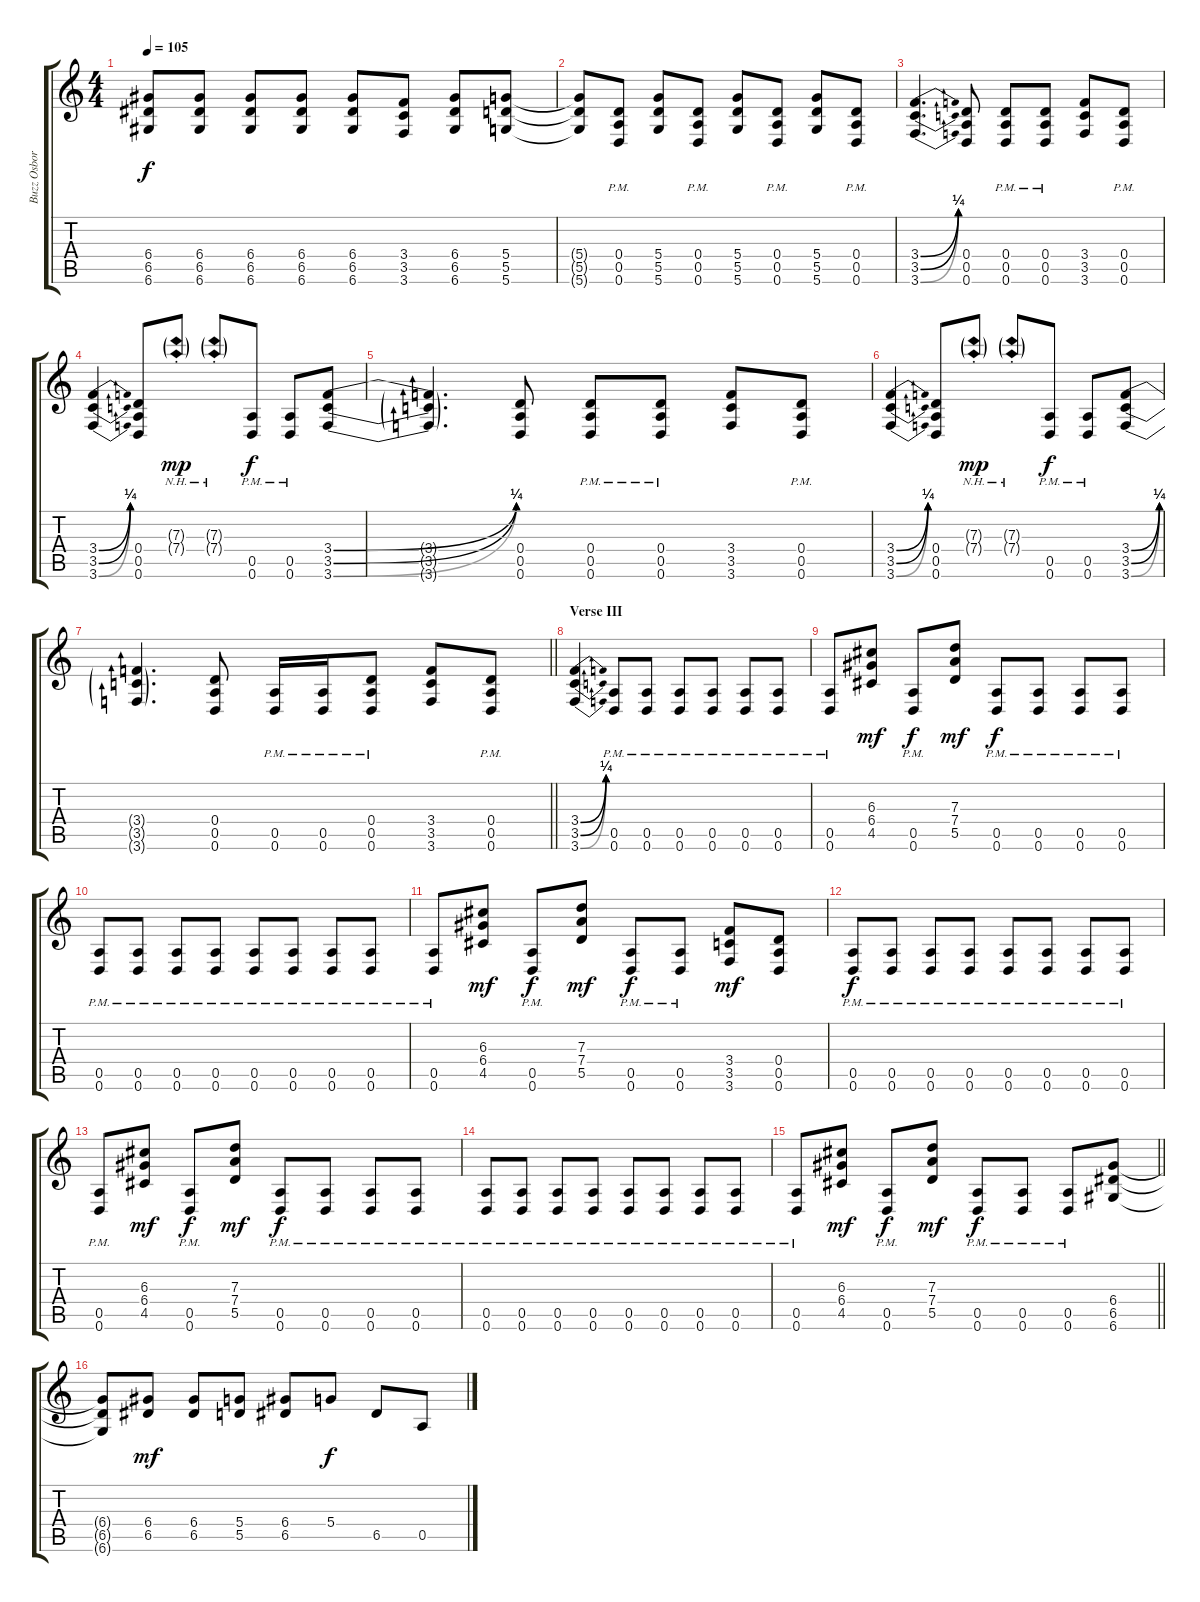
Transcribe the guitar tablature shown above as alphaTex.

\track ("Buzz Osborne" "Buzz Osbor") {instrument distortionguitar}
\staff {score tabs}
\tuning (E4 B3 G3 D3 A2 D2) {hide}
\ts (4 4)
\tempo 105
\clef g2
\ks c
(6.4{t} 6.5{t} 6.6{t}).8{dy f} (6.4 6.5 6.6).8 (6.4 6.5 6.6).8 (6.4 6.5 6.6).8 (6.4 6.5 6.6).8 (3.4 3.5 3.6).8 (6.4 6.5 6.6).8 (5.4 5.5 5.6).8 |
(5.4{t} 5.5{t} 5.6{t}).8 (0.4{pm} 0.5{pm} 0.6{pm}).8 (5.4 5.5 5.6).8 (0.4{pm} 0.5{pm} 0.6{pm}).8 (5.4 5.5 5.6).8 (0.4{pm} 0.5{pm} 0.6{pm}).8 (5.4 5.5 5.6).8 (0.4{pm} 0.5{pm} 0.6{pm}).8 |
(3.4{be (bend 0 0 60 1)} 3.5{be (bend 0 0 60 1)} 3.6{be (bend 0 0 60 1)}).4{d} (0.4 0.5 0.6).8 (0.4{pm} 0.5{pm} 0.6{pm}).8 (0.4{pm} 0.5{pm} 0.6{pm}).8 (3.4 3.5 3.6).8 (0.4{pm} 0.5{pm} 0.6{pm}).8 |
(3.4{be (bend 0 0 60 1)} 3.5{be (bend 0 0 60 1)} 3.6{be (bend 0 0 60 1)}).4 (0.4 0.5 0.6).8 (7.3{nh g st} 7.4{nh g st}).8{dy mp} (7.3{nh g st} 7.4{nh g st}).8 (0.5{pm} 0.6{pm}).8{dy f} (0.5{pm} 0.6{pm}).8 (3.4{be (bend 0 0 60 1)} 3.5{be (bend 0 0 60 1)} 3.6{be (bend 0 0 60 1)}).8 |
(3.4{t} 3.5{t} 3.6{t}).4{d} (0.4 0.5 0.6).8 (0.4{pm} 0.5{pm} 0.6{pm}).8 (0.4{pm} 0.5{pm} 0.6{pm}).8 (3.4 3.5 3.6).8 (0.4{pm} 0.5{pm} 0.6{pm}).8 |
(3.4{be (bend 0 0 60 1)} 3.5{be (bend 0 0 60 1)} 3.6{be (bend 0 0 60 1)}).4 (0.4 0.5 0.6).8 (7.3{nh g st} 7.4{nh g st}).8{dy mp} (7.3{nh g st} 7.4{nh g st}).8 (0.5{pm} 0.6{pm}).8{dy f} (0.5{pm} 0.6{pm}).8 (3.4{be (bend 0 0 60 1)} 3.5{be (bend 0 0 60 1)} 3.6{be (bend 0 0 60 1)}).8 |
\barLineRight lightlight
(3.4{t} 3.5{t} 3.6{t}).4{d} (0.4 0.5 0.6).8 (0.5{pm} 0.6{pm}).16 (0.5{pm} 0.6{pm}).16 (0.4{pm} 0.5{pm} 0.6{pm}).8 (3.4 3.5 3.6).8 (0.4{pm} 0.5{pm} 0.6{pm}).8 |
\section ("" "Verse III")
(3.4{be (bend 0 0 60 1)} 3.5{be (bend 0 0 60 1)} 3.6{be (bend 0 0 60 1)}).4 (0.5{pm} 0.6{pm}).8 (0.5{pm} 0.6{pm}).8 (0.5{pm} 0.6{pm}).8 (0.5{pm} 0.6{pm}).8 (0.5{pm} 0.6{pm}).8 (0.5{pm} 0.6{pm}).8 |
(0.5{pm} 0.6{pm}).8 (6.3 6.4 4.5).8{dy mf} (0.5{pm} 0.6{pm}).8{dy f} (7.3 7.4 5.5).8{dy mf} (0.5{pm} 0.6{pm}).8{dy f} (0.5{pm} 0.6{pm}).8 (0.5{pm} 0.6{pm}).8 (0.5{pm} 0.6{pm}).8 |
(0.5{pm} 0.6{pm}).8 (0.5{pm} 0.6{pm}).8 (0.5{pm} 0.6{pm}).8 (0.5{pm} 0.6{pm}).8 (0.5{pm} 0.6{pm}).8 (0.5{pm} 0.6{pm}).8 (0.5{pm} 0.6{pm}).8 (0.5{pm} 0.6{pm}).8 |
(0.5{pm} 0.6{pm}).8 (6.3 6.4 4.5).8{dy mf} (0.5{pm} 0.6{pm}).8{dy f} (7.3 7.4 5.5).8{dy mf} (0.5{pm} 0.6{pm}).8{dy f} (0.5{pm} 0.6{pm}).8 (3.4 3.5 3.6).8{dy mf} (0.4 0.5 0.6).8 |
(0.5{pm} 0.6{pm}).8{dy f} (0.5{pm} 0.6{pm}).8 (0.5{pm} 0.6{pm}).8 (0.5{pm} 0.6{pm}).8 (0.5{pm} 0.6{pm}).8 (0.5{pm} 0.6{pm}).8 (0.5{pm} 0.6{pm}).8 (0.5{pm} 0.6{pm}).8 |
(0.5{pm} 0.6{pm}).8 (6.3 6.4 4.5).8{dy mf} (0.5{pm} 0.6{pm}).8{dy f} (7.3 7.4 5.5).8{dy mf} (0.5{pm} 0.6{pm}).8{dy f} (0.5{pm} 0.6{pm}).8 (0.5{pm} 0.6{pm}).8 (0.5{pm} 0.6{pm}).8 |
(0.5{pm} 0.6{pm}).8 (0.5{pm} 0.6{pm}).8 (0.5{pm} 0.6{pm}).8 (0.5{pm} 0.6{pm}).8 (0.5{pm} 0.6{pm}).8 (0.5{pm} 0.6{pm}).8 (0.5{pm} 0.6{pm}).8 (0.5{pm} 0.6{pm}).8 |
\barLineRight lightlight
(0.5{pm} 0.6{pm}).8 (6.3 6.4 4.5).8{dy mf} (0.5{pm} 0.6{pm}).8{dy f} (7.3 7.4 5.5).8{dy mf} (0.5{pm} 0.6{pm}).8{dy f} (0.5{pm} 0.6{pm}).8 (0.5{pm} 0.6{pm}).8 (6.4 6.5 6.6).8 |
(6.4{t} 6.5{t} 6.6{t}).8 (6.4 6.5).8{dy mf} (6.4 6.5).8 (5.4 5.5).8 (6.4 6.5).8 5.4.8{dy f} 6.5.8 0.5.8
